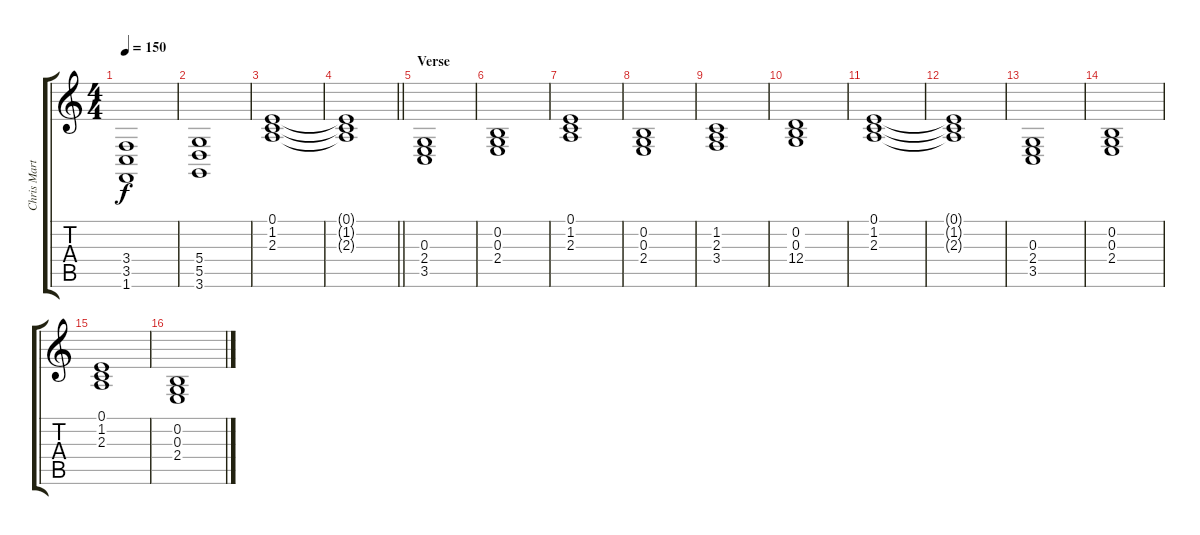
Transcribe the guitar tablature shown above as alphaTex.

\track ("Chris Martin" "Chris Mart") {instrument synthstrings1}
\staff {score tabs}
\tuning (E4 B3 G3 D3 A2 E2) {hide}
\ts (4 4)
\tempo 150
\clef g2
\ks c
(3.4 3.5 1.6).1{dy f} |
(5.4 5.5 3.6).1 |
(0.1 1.2 2.3).1 |
\barLineRight lightlight
(0.1{t} 1.2{t} 2.3{t}).1 |
\section ("" "Verse")
(0.3 2.4 3.5).1{volume 14} |
(0.2 0.3 2.4).1 |
(0.1 1.2 2.3).1 |
(0.2 0.3 2.4).1 |
(1.2 2.3 3.4).1 |
(0.2 0.3 12.4).1 |
(0.1 1.2 2.3).1 |
(0.1{t} 1.2{t} 2.3{t}).1 |
(0.3 2.4 3.5).1{volume 14} |
(0.2 0.3 2.4).1 |
(0.1 1.2 2.3).1 |
(0.2 0.3 2.4).1
